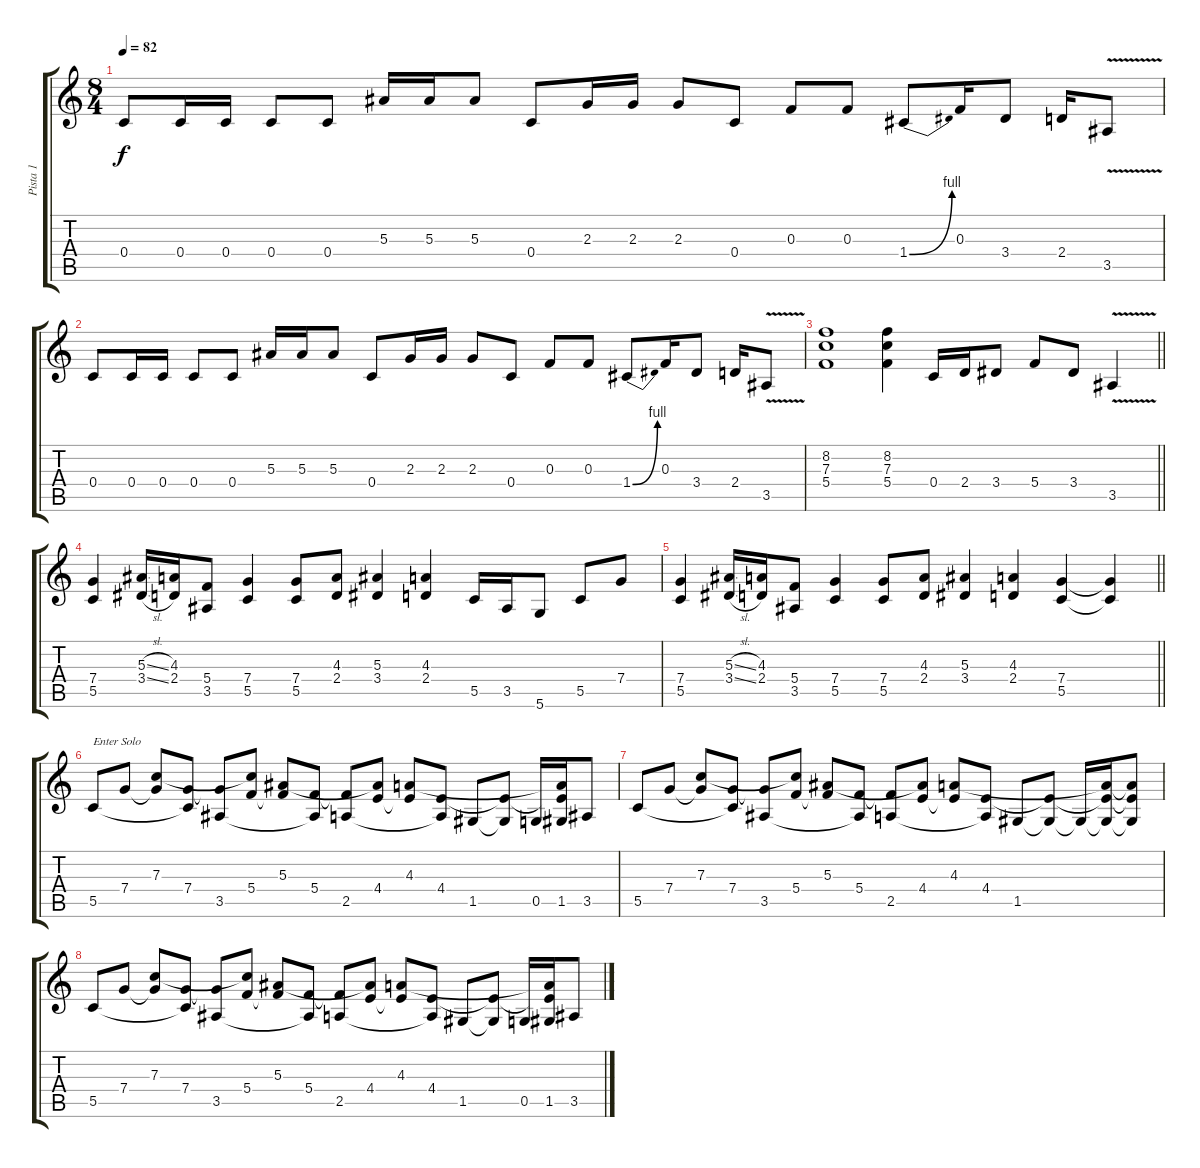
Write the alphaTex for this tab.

\track ("Pista 1" "Pista 1") {instrument overdrivenguitar}
\staff {score tabs}
\tuning (D4 A3 F3 C3 G2 D2) {hide}
\ts (8 4)
\tempo 82
\clef g2
\ks c
0.4.8{dy f} 0.4.16 0.4.16 0.4.8 0.4.8 5.3.16 5.3.16 5.3.8 0.4.8 2.3.16 2.3.16 2.3.8 0.4.8 0.3.8 0.3.8 1.4{be (bend 0 0 60 4)}.8 0.3.16 3.4.8 2.4.16 3.5{v}.8 |
0.4.8 0.4.16 0.4.16 0.4.8 0.4.8 5.3.16 5.3.16 5.3.8 0.4.8 2.3.16 2.3.16 2.3.8 0.4.8 0.3.8 0.3.8 1.4{be (bend 0 0 60 4)}.8 0.3.16 3.4.8 2.4.16 3.5{v}.8 |
\barLineRight lightlight
(8.2 7.3 5.4).1 (8.2 7.3 5.4).4 0.4.16 2.4.16 3.4.8 5.4.8 3.4.8 3.5{v}.4 |
(7.4 5.5).4 (5.3{sl} 3.4{sl}).16 (4.3 2.4).16 (5.4 3.5).8 (7.4 5.5).4 (7.4 5.5).8 (4.3 2.4).8 (5.3 3.4).4 (4.3 2.4).4 5.5.16 3.5.16 5.6.8 5.5.8 7.4.8 |
\barLineRight lightlight
(7.4 5.5).4 (5.3{sl} 3.4{sl}).16 (4.3 2.4).16 (5.4 3.5).8 (7.4 5.5).4 (7.4 5.5).8 (4.3 2.4).8 (5.3 3.4).4 (4.3 2.4).4 (7.4 5.5).4 (7.4{t} 5.5{t}).4 |
5.5.8{txt "Enter Solo"} 7.4.8 (7.3 7.4{t}).8 (7.4 5.5{t}).8 (7.4{t} 3.5).8 (7.3{t} 5.4).8 (5.3 5.4{t}).8 (5.4 3.5{t}).8 (5.4{t} 2.5).8 (5.3{t} 4.4).8 (4.3 4.4{t}).8 (4.4 2.5{t}).8 1.5.8 (4.4{t} 1.5{t}).8 0.5.16 (4.3{t} 4.4{t} 1.5).16 3.5.8 |
5.5.8 7.4.8 (7.3 7.4{t}).8 (7.4 5.5{t}).8 (7.4{t} 3.5).8 (7.3{t} 5.4).8 (5.3 5.4{t}).8 (5.4 3.5{t}).8 (5.4{t} 2.5).8 (5.3{t} 4.4).8 (4.3 4.4{t}).8 (4.4 2.5{t}).8 1.5.8 (4.4{t} 1.5{t}).8 1.5{t}.16 (4.3{t} 4.4{t} 1.5{t}).16 (4.3{t} 4.4{t} 1.5{t}).8 |
5.5.8 7.4.8 (7.3 7.4{t}).8 (7.4 5.5{t}).8 (7.4{t} 3.5).8 (7.3{t} 5.4).8 (5.3 5.4{t}).8 (5.4 3.5{t}).8 (5.4{t} 2.5).8 (5.3{t} 4.4).8 (4.3 4.4{t}).8 (4.4 2.5{t}).8 1.5.8 (4.4{t} 1.5{t}).8 0.5.16 (4.3{t} 4.4{t} 1.5).16 3.5.8
